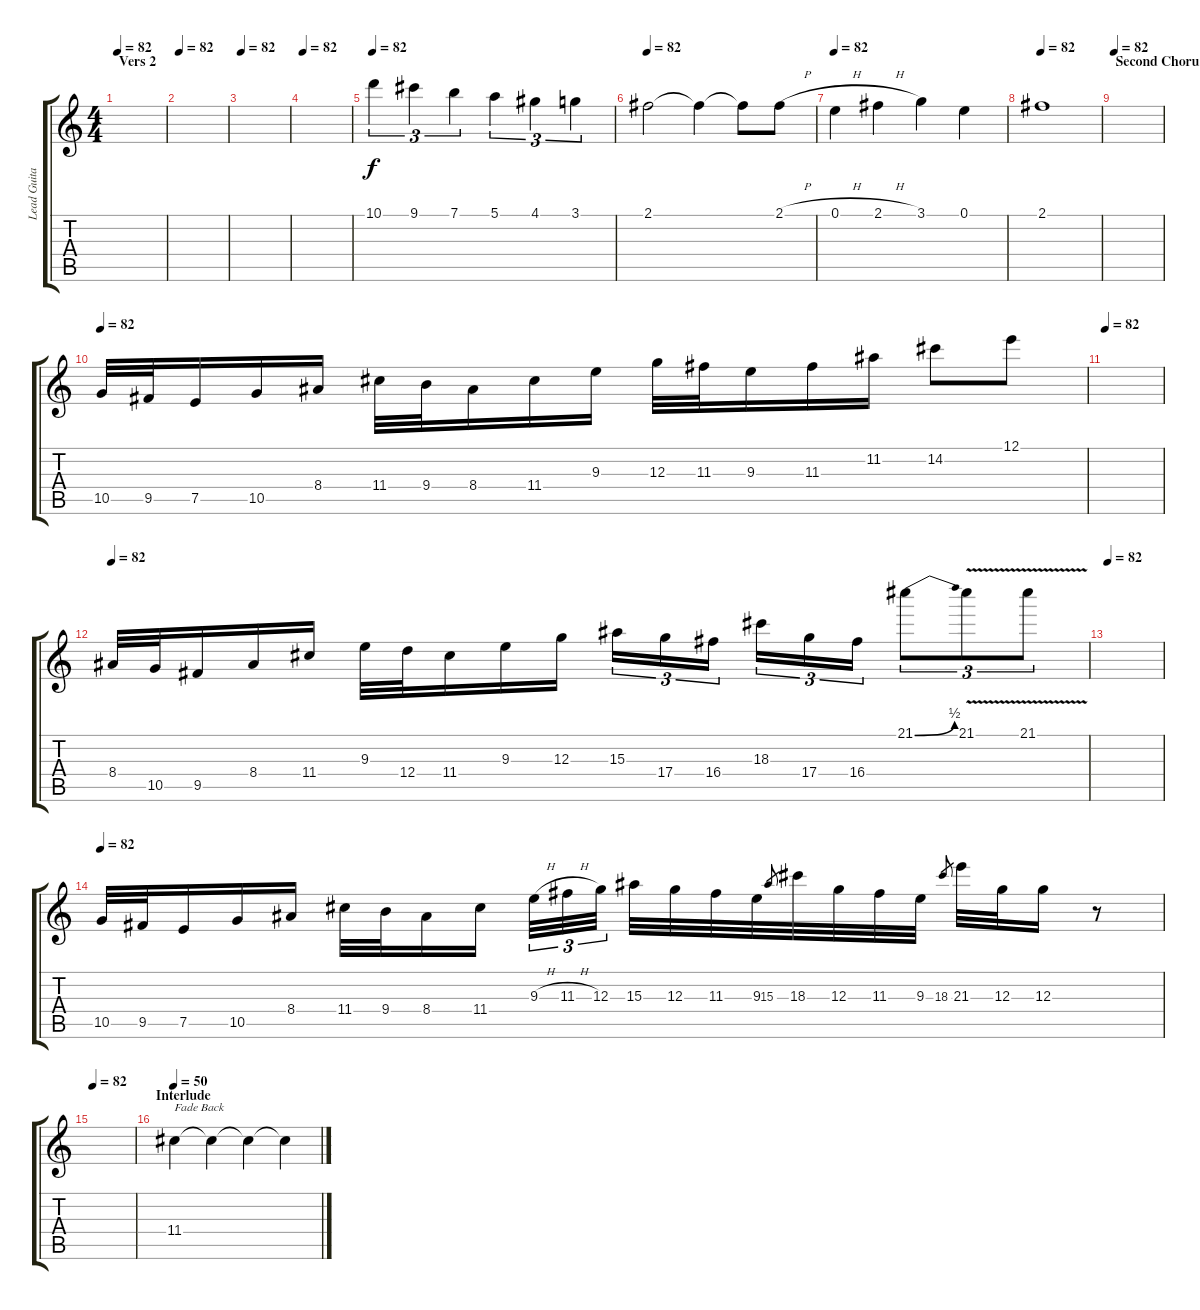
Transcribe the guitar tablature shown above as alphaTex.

\track ("Lead Guitar 2" "Lead Guita") {instrument distortionguitar}
\staff {score tabs}
\tuning (E4 B3 G3 D3 A2 E2) {hide}
\ts (4 4)
\section ("" "Vers 2")
\tempo 82
\clef g2
\ks c
|
\tempo 82
|
\tempo 82
|
\tempo 82
|
\tempo 82
10.1.4{tu (3 2) volume 12} 9.1.4{tu (3 2)} 7.1.4{tu (3 2)} 5.1.4{tu (3 2)} 4.1.4{tu (3 2)} 3.1.4{tu (3 2)} |
\tempo 82
2.1.2 2.1{t}.4 2.1{t}.8 2.1{h}.8 |
\tempo 82
0.1{h}.4 2.1{h}.4 3.1.4 0.1.4 |
\tempo 82
2.1.1 |
\section ("" "Second Chorus")
\tempo 82
|
\tempo 82
10.5.32{volume 15} 9.5.32 7.5.16 10.5.16 8.4.16 11.4.32 9.4.32 8.4.16 11.4.16 9.3.16 12.3.32 11.3.32 9.3.16 11.3.16 11.2.16 14.2.8 12.1.8 |
\tempo 82
|
\tempo 82
8.4.32 10.5.32 9.5.16 8.4.16 11.4.16 9.3.32 12.4.32 11.4.16 9.3.16 12.3.16 15.3.16{tu (3 2)} 17.4.16{tu (3 2)} 16.4.16{tu (3 2)} 18.3.16{tu (3 2)} 17.4.16{tu (3 2)} 16.4.16{tu (3 2)} 21.1{be (bend 0 0 60 2)}.8{tu (3 2)} 21.1{v}.8{tu (3 2)} 21.1{v}.8{tu (3 2)} |
\tempo 82
|
\tempo 82
10.5.32{volume 15} 9.5.32 7.5.16 10.5.16 8.4.16 11.4.32 9.4.32 8.4.16 11.4.16 9.3{h}.32{tu (3 2)} 11.3{h}.32{tu (3 2)} 12.3.32{tu (3 2)} 15.3.32 12.3.32 11.3.32 9.3.32 15.3.8{gr} 18.3.32 12.3.32 11.3.32 9.3.32 18.3.8{gr} 21.3.32 12.3.32 12.3.16 r.8 |
\tempo 82
|
\section ("" "Interlude")
\tempo 50
11.4.4{txt "Fade Back" volume 0} 11.4{t}.4 11.4{t}.4 11.4{t}.4
